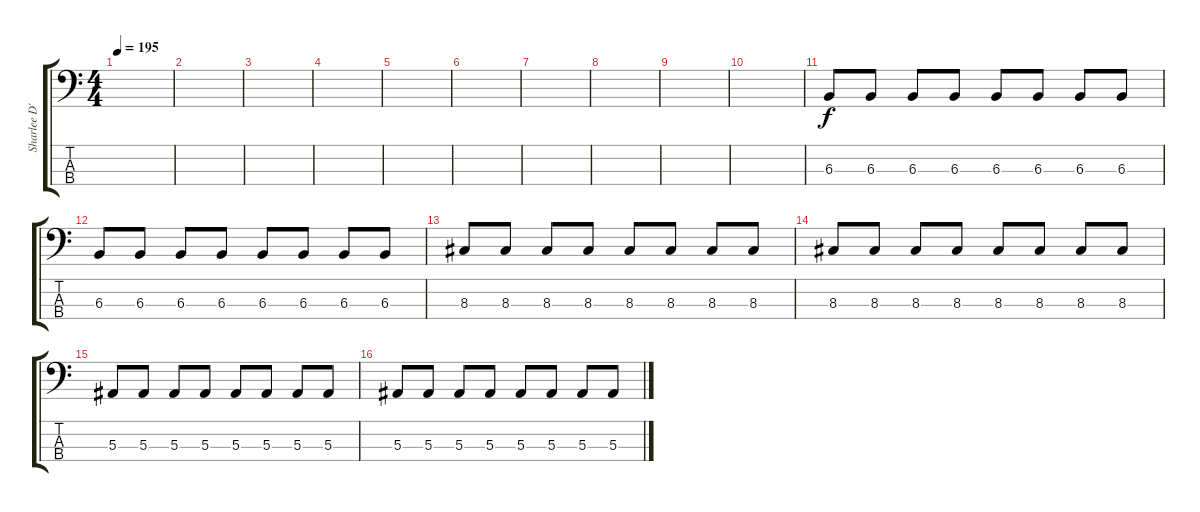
\track ("Sharlee D'Angelo" "Sharlee D'") {instrument electricbassfinger}
\staff {score tabs}
\tuning (Eb2 Bb1 F1 C1) {hide}
\ts (4 4)
\tempo 195
\clef f4
\ks c
|
|
|
|
|
|
|
|
|
|
6.3.8 6.3.8 6.3.8 6.3.8 6.3.8 6.3.8 6.3.8 6.3.8 |
6.3.8 6.3.8 6.3.8 6.3.8 6.3.8 6.3.8 6.3.8 6.3.8 |
8.3.8 8.3.8 8.3.8 8.3.8 8.3.8 8.3.8 8.3.8 8.3.8 |
8.3.8 8.3.8 8.3.8 8.3.8 8.3.8 8.3.8 8.3.8 8.3.8 |
5.3.8 5.3.8 5.3.8 5.3.8 5.3.8 5.3.8 5.3.8 5.3.8 |
5.3.8 5.3.8 5.3.8 5.3.8 5.3.8 5.3.8 5.3.8 5.3.8
